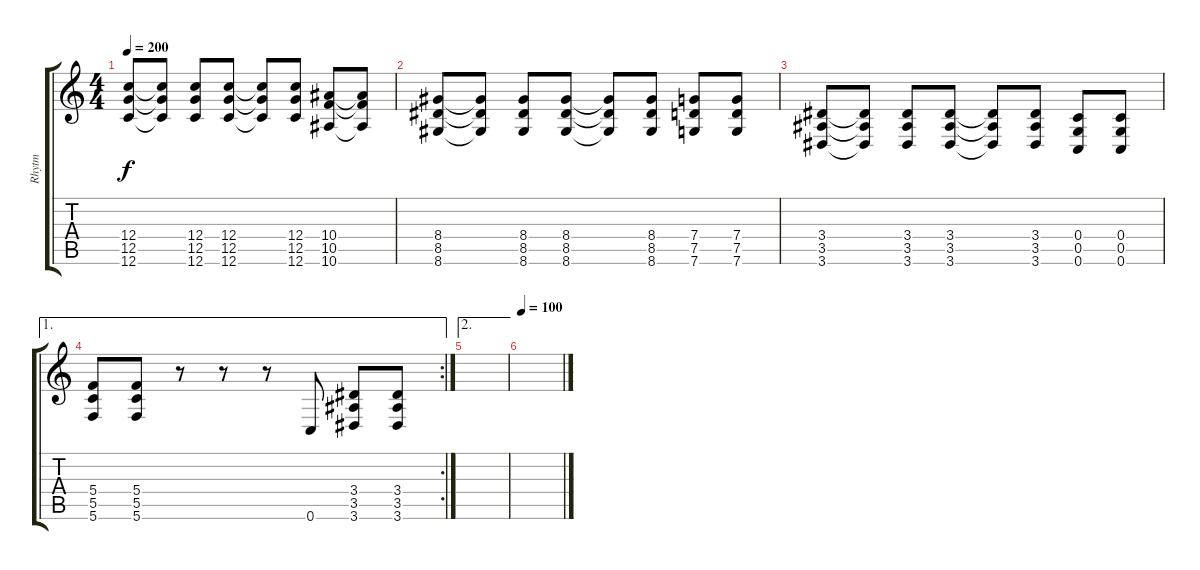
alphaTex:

\track ("Rhytm" "Rhytm") {instrument overdrivenguitar}
\staff {score tabs}
\tuning (D4 A3 F3 C3 G2 C2) {hide}
\ts (4 4)
\tempo 200
\clef g2
\ks c
(12.4 12.5 12.6).8{dy f} (12.4{t} 12.5{t} 12.6{t}).8 (12.4 12.5 12.6).8 (12.4 12.5 12.6).8 (12.4{t} 12.5{t} 12.6{t}).8 (12.4 12.5 12.6).8 (10.4 10.5 10.6).8 (10.4{t} 10.5{t} 10.6{t}).8 |
(8.4 8.5 8.6).8 (8.4{t} 8.5{t} 8.6{t}).8 (8.4 8.5 8.6).8 (8.4 8.5 8.6).8 (8.4{t} 8.5{t} 8.6{t}).8 (8.4 8.5 8.6).8 (7.4 7.5 7.6).8 (7.4 7.5 7.6).8 |
(3.4 3.5 3.6).8 (3.4{t} 3.5{t} 3.6{t}).8 (3.4 3.5 3.6).8 (3.4 3.5 3.6).8 (3.4{t} 3.5{t} 3.6{t}).8 (3.4 3.5 3.6).8 (0.4 0.5 0.6).8 (0.4 0.5 0.6).8 |
\ae 1
\rc 2
(5.4 5.5 5.6).8 (5.4 5.5 5.6).8 r.8 r.8 r.8 0.6.8 (3.4 3.5 3.6).8 (3.4 3.5 3.6).8 |
\ae 2
|
\tempo 100
